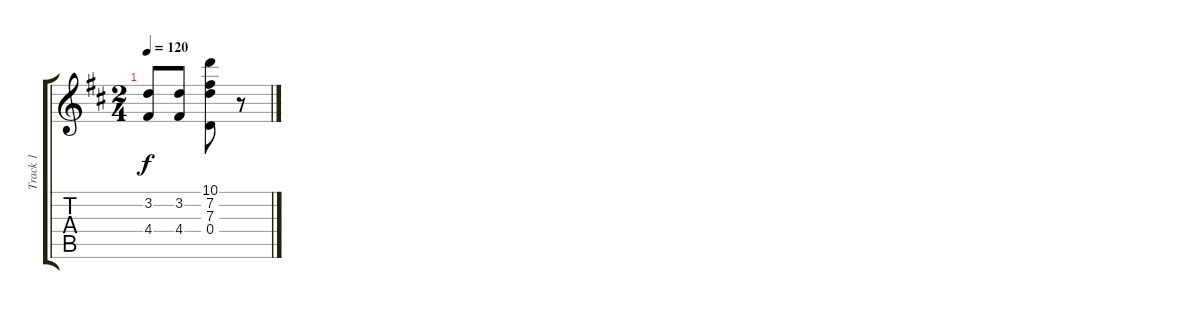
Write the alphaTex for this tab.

\track ("Track 1" "Track 1") {instrument acousticguitarsteel}
\staff {score tabs}
\tuning (E4 B3 G3 D3 A2 E2) {hide}
\ts (2 4)
\tempo 120
\clef g2
\ks d
(3.2 4.4).8{dy f} (3.2 4.4).8 (10.1 7.2 7.3 0.4).8 r.8
